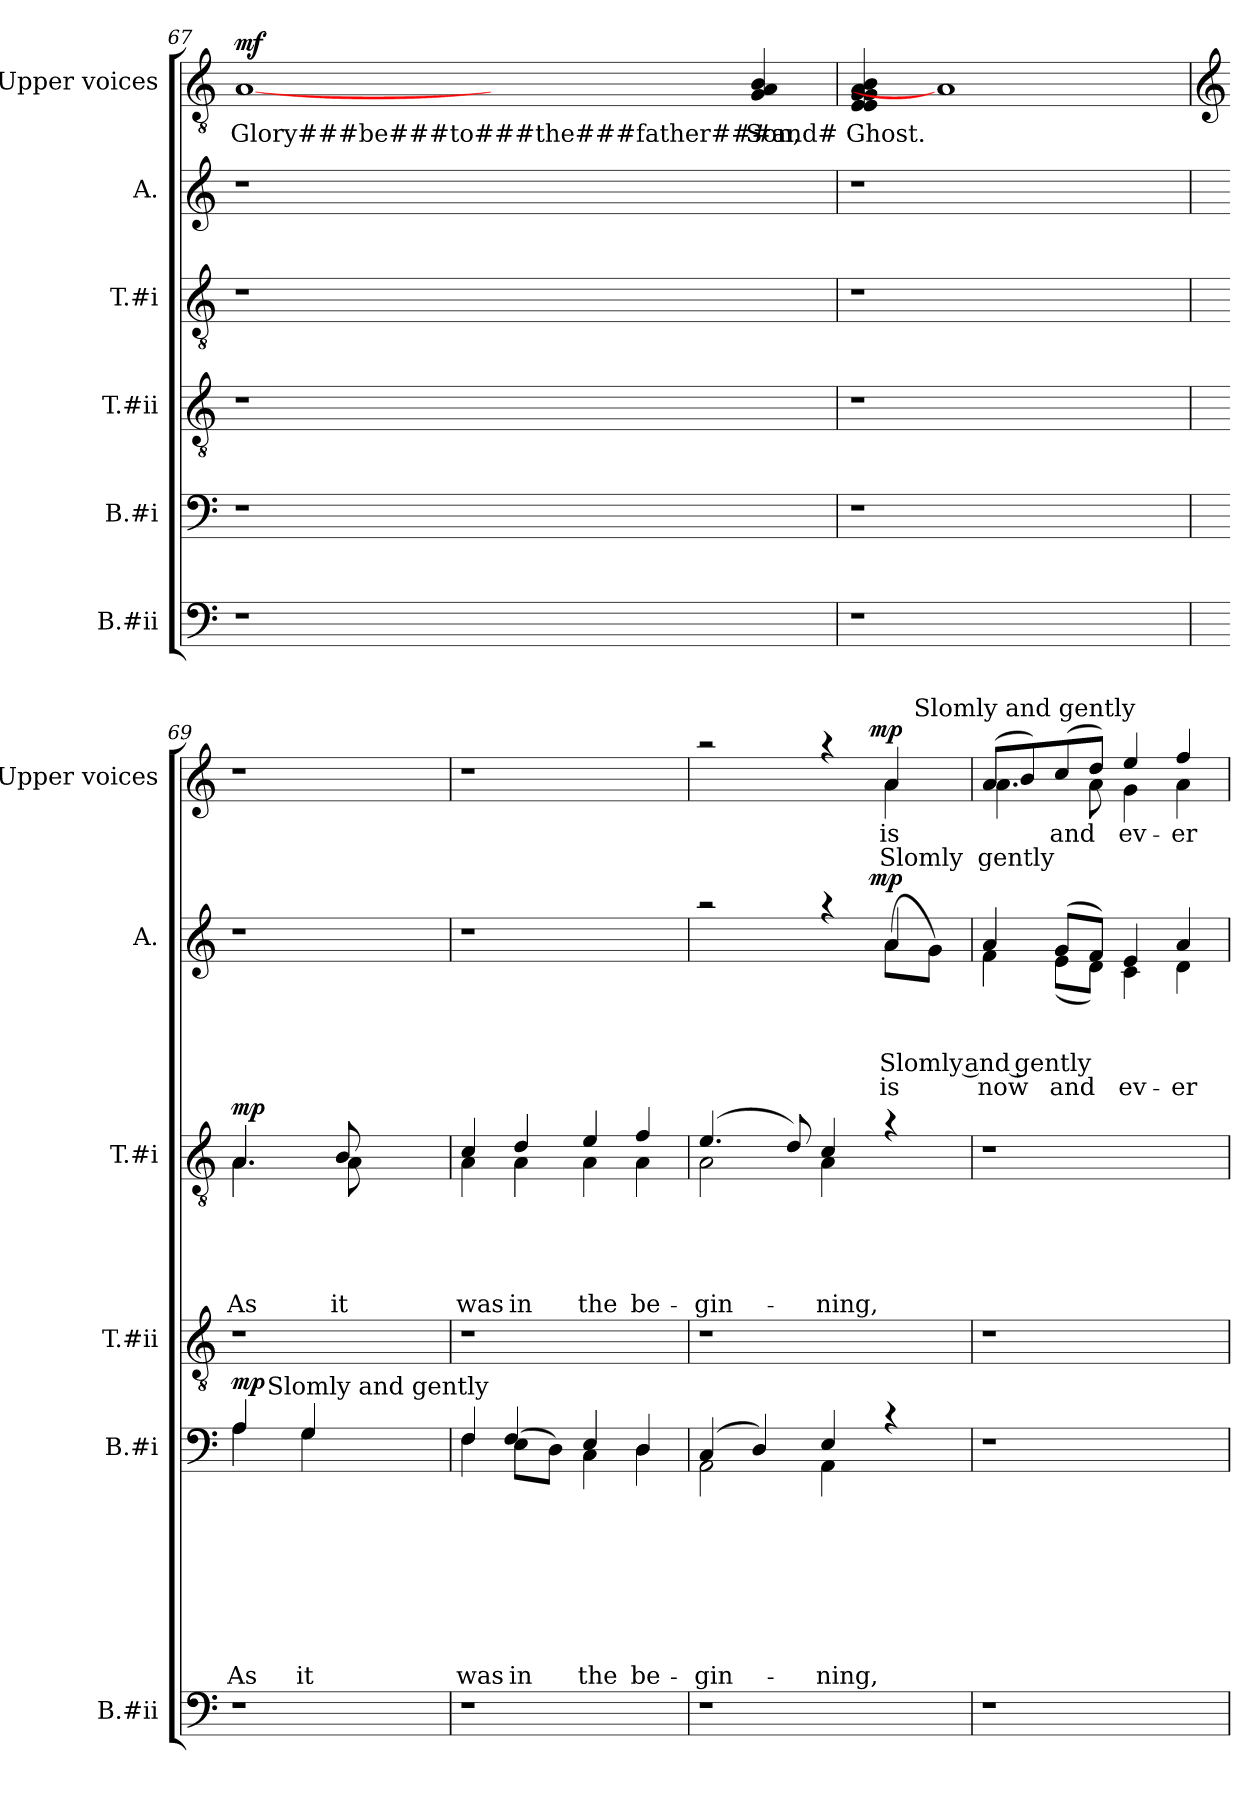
**kern	**kern	**text	**text	**text	**text	**text	**text	**text	**text	**dynam	**kern	**kern	**text	**text	**text	**text	**text	**dynam	**kern	**text	**text	**text	**text	**dynam	**kern	**text	**text	**dynam
*part6	*part5	*part5	*part5	*part5	*part5	*part5	*part5	*part5	*part5	*part5	*part4	*part3	*part3	*part3	*part3	*part3	*part3	*part3	*part2	*part2	*part2	*part2	*part2	*part2	*part1	*part1	*part1	*part1
*staff6	*staff5	*staff5	*staff5	*staff5	*staff5	*staff5	*staff5	*staff5	*staff5	*staff5	*staff4	*staff3	*staff3	*staff3	*staff3	*staff3	*staff3	*staff3	*staff2	*staff2	*staff2	*staff2	*staff2	*staff2	*staff1	*staff1	*staff1	*staff1
*I"B.#ii	*I"B.#i	*	*	*	*	*	*	*	*	*	*I"T.#ii	*I"T.#i	*	*	*	*	*	*	*I"A.	*	*	*	*	*	*I"Upper voices	*	*	*
*I'B.#ii	*I'B.#i	*	*	*	*	*	*	*	*	*	*I'T.#ii	*I'T.#i	*	*	*	*	*	*	*I'A.	*	*	*	*	*	*I'Upper voices	*	*	*
!!LO:LB:g=z
*clefF4	*clefF4	*	*	*	*	*	*	*	*	*	*clefGv2	*clefGv2	*	*	*	*	*	*	*clefG2	*	*	*	*	*	*clefGv2	*	*	*
*k[]	*k[]	*	*	*	*	*	*	*	*	*	*k[]	*k[]	*	*	*	*	*	*	*k[]	*	*	*	*	*	*k[]	*	*	*
*C:	*C:	*	*	*	*	*	*	*	*	*	*C:	*C:	*	*	*	*	*	*	*C:	*	*	*	*	*	*C:	*	*	*
=67	=67	=67	=67	=67	=67	=67	=67	=67	=67	=67	=67	=67	=67	=67	=67	=67	=67	=67	=67	=67	=67	=67	=67	=67	=67	=67	=67	=67
!	!	!	!	!	!	!	!	!	!	!	!	!	!	!	!	!	!	!	!	!	!	!	!	!	!	!LO:LY:b	!	!LO:DY:a
1r	1r	.	.	.	.	.	.	.	.	.	1r	1r	.	.	.	.	.	.	1r	.	.	.	.	.	[1A	Glory###be###to###the###father###and#	.	mf
1ryy	1ryy	.	.	.	.	.	.	.	.	.	1ryy	1ryy	.	.	.	.	.	.	1ryy	.	.	.	.	.	1ryy	.	.	.
!	!	!	!	!	!	!	!	!	!	!	!	!	!	!	!	!	!	!	!	!	!	!	!	!	!	!LO:LY:b	!	!
4ryy	4ryy	.	.	.	.	.	.	.	.	.	4ryy	4ryy	.	.	.	.	.	.	4ryy	.	.	.	.	.	4G/ 4A/ 4B/	Son,	.	.
=68	=68	=68	=68	=68	=68	=68	=68	=68	=68	=68	=68	=68	=68	=68	=68	=68	=68	=68	=68	=68	=68	=68	=68	=68	=68	=68	=68	=68
!	!	!	!	!	!	!	!	!	!	!	!	!	!	!	!	!	!	!	!	!	!	!	!	!	!	!LO:LY:b	!	!
1r	1r	.	.	.	.	.	.	.	.	.	1r	1r	.	.	.	.	.	.	1r	.	.	.	.	.	4E/ 4E/ 4G/ 4G/ 4A/ 4B/	Ghost.	.	.
.	.	.	.	.	.	.	.	.	.	.	.	.	.	.	.	.	.	.	.	.	.	.	.	.	1A]	.	.	.
4ryy	4ryy	.	.	.	.	.	.	.	.	.	4ryy	4ryy	.	.	.	.	.	.	4ryy	.	.	.	.	.	.	.	.	.
!!LO:LB:g=z
=69	=69	=69	=69	=69	=69	=69	=69	=69	=69	=69	=69	=69	=69	=69	=69	=69	=69	=69	=69	=69	=69	=69	=69	=69	=69	=69	=69	=69
*	*	*	*	*	*	*	*	*	*	*	*	*	*	*	*	*	*	*	*	*	*	*	*	*	*clefG2	*	*	*
!	!	!	!	!	!	!	!	!	!LO:LY:b	!LO:DY:a	!	!	!	!	!	!	!LO:LY:b	!LO:DY:a	!LO:N:vis=1	!	!	!	!	!	!LO:N:vis=1	!	!	!
*	*^	*	*	*	*	*	*	*	*	*	*	*^	*	*	*	*	*	*	*	*	*	*	*	*	*	*	*	*
*	*	*^	*	*	*	*	*	*	*	*	*	*	*	*	*	*	*	*	*	*	*	*	*	*	*	*	*	*	*	*
1r	4A/	4A\	8ryy	.	.	.	.	.	.	.	As	mp	1r	4.A/	4.A\	.	.	.	.	As	mp	1r	.	.	.	.	.	1r	.	.	.
!	!	!	!LO:TX:a:t=Slomly and gently	!	!	!	!	!	!	!	!	!	!	!	!	!	!	!	!	!	!	!	!	!	!	!	!	!	!	!	!
.	.	.	2..ryy	.	.	.	.	.	.	.	.	.	.	.	.	.	.	.	.	.	.	.	.	.	.	.	.	.	.	.	.
!	!	!	!	!	!	!	!	!	!	!	!LO:LY:b	!	!	!	!	!	!	!	!	!	!	!	!	!	!	!	!	!	!	!	!
.	4G/	4G\	.	.	.	.	.	.	.	.	it	.	.	.	.	.	.	.	.	.	.	.	.	.	.	.	.	.	.	.	.
!	!	!	!	!	!	!	!	!	!	!	!	!	!	!	!	!	!	!	!	!LO:LY:b	!	!	!	!	!	!	!	!	!	!	!
.	.	.	.	.	.	.	.	.	.	.	.	.	.	8B/	8A\	.	.	.	.	it	.	.	.	.	.	.	.	.	.	.	.
.	2ryy	2ryy	.	.	.	.	.	.	.	.	.	.	.	2ryy	2ryy	.	.	.	.	.	.	.	.	.	.	.	.	.	.	.	.
=70	=70	=70	=70	=70	=70	=70	=70	=70	=70	=70	=70	=70	=70	=70	=70	=70	=70	=70	=70	=70	=70	=70	=70	=70	=70	=70	=70	=70	=70	=70	=70
!	!	!	!	!	!	!	!	!	!	!	!LO:LY:b	!	!	!	!	!	!	!	!	!LO:LY:b	!	!	!	!	!	!	!	!	!	!	!
*	*	*v	*v	*	*	*	*	*	*	*	*	*	*	*	*	*	*	*	*	*	*	*	*	*	*	*	*	*	*	*	*
1r	4F/	4F\	.	.	.	.	.	.	.	was	.	1r	4c/	4A\	.	.	.	.	was	.	1r	.	.	.	.	.	1r	.	.	.
!	!	!	!	!	!	!	!	!	!	!LO:LY:b	!	!	!	!	!	!	!	!	!LO:LY:b	!	!	!	!	!	!	!	!	!	!	!
.	(<8E\L	4F/	.	.	.	.	.	.	.	-in	.	.	4d/	4A\	.	.	.	.	in	.	.	.	.	.	.	.	.	.	.	.
.	8D\J)	.	.	.	.	.	.	.	.	.	.	.	.	.	.	.	.	.	.	.	.	.	.	.	.	.	.	.	.	.
!	!	!	!	!	!	!	!	!	!	!LO:LY:b	!	!	!	!	!	!	!	!	!LO:LY:b	!	!	!	!	!	!	!	!	!	!	!
.	4E/	4C\	.	.	.	.	.	.	.	the	.	.	4e/	4A\	.	.	.	.	the	.	.	.	.	.	.	.	.	.	.	.
!	!	!	!	!	!	!	!	!	!	!LO:LY:b	!	!	!	!	!	!	!	!	!LO:LY:b	!	!	!	!	!	!	!	!	!	!	!
.	4D/	4D\	.	.	.	.	.	.	.	be-	.	.	4f/	4A\	.	.	.	.	be-	.	.	.	.	.	.	.	.	.	.	.
=71	=71	=71	=71	=71	=71	=71	=71	=71	=71	=71	=71	=71	=71	=71	=71	=71	=71	=71	=71	=71	=71	=71	=71	=71	=71	=71	=71	=71	=71	=71
!	!	!	!	!	!	!	!	!	!	!LO:LY:b	!	!	!	!	!	!	!	!	!LO:LY:b	!	!	!	!	!	!	!	!	!	!	!
*	*	*	*	*	*	*	*	*	*	*	*	*	*	*	*	*	*	*	*	*	*^	*	*	*	*	*	*^	*	*	*
*	*	*	*	*	*	*	*	*	*	*	*	*	*	*	*	*	*	*	*	*	*	*^	*	*	*	*	*	*	*^	*	*	*
*	*	*	*	*	*	*	*	*	*	*	*	*	*	*	*	*	*	*	*	*	*	*	*	*	*	*	*	*	*	*	*^	*	*	*
1r	(4C/	2AA\	.	.	.	.	.	.	.	gin-	.	1r	(4.e/	2A\	.	.	.	.	-gin-	.	2raa	2.ryy	2ryy	.	.	.	.	.	2raa	2.ryy	2ryy	2ryy	.	.	.
.	4D/)	.	.	.	.	.	.	.	.	.	.	.	.	.	.	.	.	.	.	.	.	.	.	.	.	.	.	.	.	.	.	.	.	.	.
.	.	.	.	.	.	.	.	.	.	.	.	.	8d/)	.	.	.	.	.	.	.	.	.	.	.	.	.	.	.	.	.	.	.	.	.	.
!	!	!	!	!	!	!	!	!	!	!LO:LY:b	!	!	!	!	!	!	!	!	!LO:LY:b	!	!	!	!	!	!	!	!	!	!	!	!	!	!	!	!
.	4E/	4AA\	.	.	.	.	.	.	.	-ning,	.	.	4c/	4A\	.	.	.	.	-ning,	.	4raa	.	8..ryy	.	.	.	.	.	4raa	.	8..ryy	4ryy	.	.	.
!	!	!	!	!	!	!	!	!	!	!	!	!	!	!	!	!	!	!	!	!	!	!	!	!	!	!	!	!LO:DY:a	!	!	!	!	!	!	!LO:DY:a
.	.	.	.	.	.	.	.	.	.	.	.	.	.	.	.	.	.	.	.	.	.	.	4ryy	.	.	.	.	mp	.	.	4ryy	.	.	.	mp
!	!	!	!	!	!	!	!	!	!	!	!	!	!	!	!	!	!	!	!	!	!	!	!	!	!	!LO:LY:b:rj	!LO:LY:b:rj	!	!	!	!	!	!LO:LY:b	!LO:LY:b	!
.	4rc	4ryy	.	.	.	.	.	.	.	.	.	.	4ra	4ryy	.	.	.	.	.	.	(<8a\L	4a/	.	.	.	Slomly and gently	is	.	4a/	4a\	.	16.ryy	is	Slomly	.
!	!	!	!	!	!	!	!	!	!	!	!	!	!	!	!	!	!	!	!	!	!	!	!	!	!	!	!	!	!	!	!	!LO:TX:a:t=Slomly and gently	!	!	!
.	.	.	.	.	.	.	.	.	.	.	.	.	.	.	.	.	.	.	.	.	.	.	.	.	.	.	.	.	.	.	.	8ryy	.	.	.
.	.	.	.	.	.	.	.	.	.	.	.	.	.	.	.	.	.	.	.	.	8g\J)	.	.	.	.	.	.	.	.	.	.	.	.	.	.
.	.	.	.	.	.	.	.	.	.	.	.	.	.	.	.	.	.	.	.	.	.	.	32ryy	.	.	.	.	.	.	.	32ryy	32ryy	.	.	.
=72	=72	=72	=72	=72	=72	=72	=72	=72	=72	=72	=72	=72	=72	=72	=72	=72	=72	=72	=72	=72	=72	=72	=72	=72	=72	=72	=72	=72	=72	=72	=72	=72	=72	=72	=72
!	!	!	!	!	!	!	!	!	!	!	!	!	!	!	!	!	!	!	!	!	!	!	!	!	!	!	!LO:LY:b	!	!	!	!	!	!LO:LY:b	!LO:LY:b	!
!	!	!	!	!	!	!	!	!	!	!	!	!	!	!	!	!	!	!	!	!	!	!	!	!	!	!	!	!	!	!	!	!	!	!LO:LY:b	!
*	*	*	*	*	*	*	*	*	*	*	*	*	*v	*v	*	*	*	*	*	*	*	*	*	*	*	*	*	*	*	*v	*v	*v	*	*	*
*	*v	*v	*	*	*	*	*	*	*	*	*	*	*	*	*	*	*	*	*	*	*v	*v	*	*	*	*	*	*	*	*	*	*
1r	1r	.	.	.	.	.	.	.	.	.	1r	1r	.	.	.	.	.	.	4a/	4f\	.	.	.	now	.	(>8a/L	4.a\	.	gently	.
.	.	.	.	.	.	.	.	.	.	.	.	.	.	.	.	.	.	.	.	.	.	.	.	.	.	8b/)	.	.	.	.
!	!	!	!	!	!	!	!	!	!	!	!	!	!	!	!	!	!	!	!	!	!	!	!	!LO:LY:b	!	!	!	!LO:LY:b	!	!
.	.	.	.	.	.	.	.	.	.	.	.	.	.	.	.	.	.	.	(>8g/L	(<8e\L	.	.	.	and	.	(>8cc/	.	and	.	.
.	.	.	.	.	.	.	.	.	.	.	.	.	.	.	.	.	.	.	8f/J)	8d\J)	.	.	.	.	.	8dd/J)	8a\	.	.	.
!	!	!	!	!	!	!	!	!	!	!	!	!	!	!	!	!	!	!	!	!	!	!	!	!LO:LY:b	!	!	!	!LO:LY:b	!	!
.	.	.	.	.	.	.	.	.	.	.	.	.	.	.	.	.	.	.	4e/	4c\	.	.	.	ev-	.	4ee/	4g\	ev-	.	.
!	!	!	!	!	!	!	!	!	!	!	!	!	!	!	!	!	!	!	!	!	!	!	!	!LO:LY:b	!	!	!	!LO:LY:b	!	!
.	.	.	.	.	.	.	.	.	.	.	.	.	.	.	.	.	.	.	4a/	4d\	.	.	.	-er	.	4ff/	4a\	-er	.	.
*	*	*	*	*	*	*	*	*	*	*	*	*	*	*	*	*	*	*	*v	*v	*	*	*	*	*	*	*	*	*	*
*	*	*	*	*	*	*	*	*	*	*	*	*	*	*	*	*	*	*	*	*	*	*	*	*	*v	*v	*	*	*
=	=	=	=	=	=	=	=	=	=	=	=	=	=	=	=	=	=	=	=	=	=	=	=	=	=	=	=	=
*-	*-	*-	*-	*-	*-	*-	*-	*-	*-	*-	*-	*-	*-	*-	*-	*-	*-	*-	*-	*-	*-	*-	*-	*-	*-	*-	*-	*-
